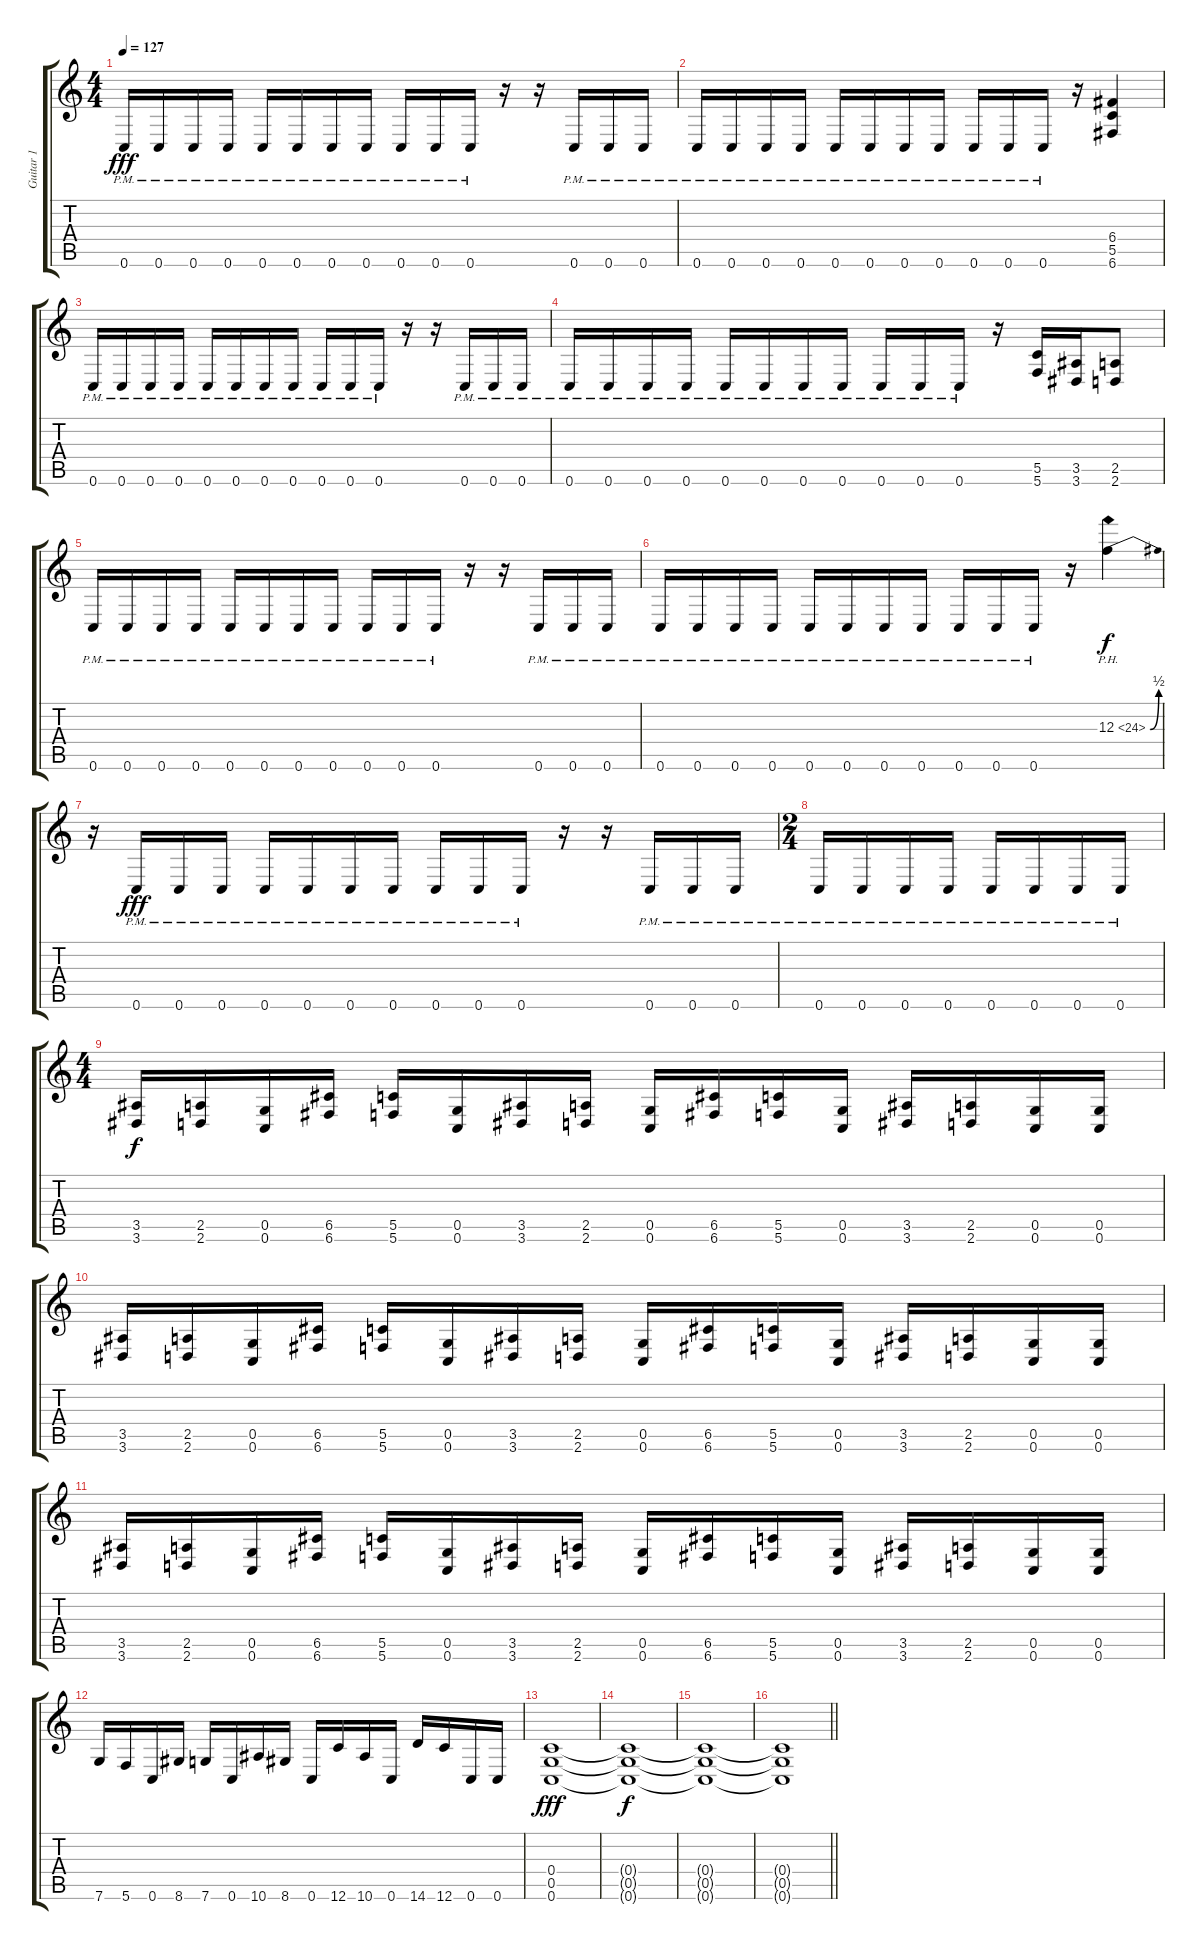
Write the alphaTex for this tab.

\track ("Guitar 1" "Guitar 1") {instrument overdrivenguitar}
\staff {score tabs}
\tuning (D4 A3 F3 C3 G2 C2) {hide}
\ts (4 4)
\tempo 127
\clef g2
\ks c
0.6{pm}.16{dy fff} 0.6{pm}.16 0.6{pm}.16 0.6{pm}.16 0.6{pm}.16 0.6{pm}.16 0.6{pm}.16 0.6{pm}.16 0.6{pm}.16 0.6{pm}.16 0.6{pm}.16 r.16 r.16 0.6{pm}.16 0.6{pm}.16 0.6{pm}.16 |
0.6{pm}.16 0.6{pm}.16 0.6{pm}.16 0.6{pm}.16 0.6{pm}.16 0.6{pm}.16 0.6{pm}.16 0.6{pm}.16 0.6{pm}.16 0.6{pm}.16 0.6{pm}.16 r.16 (6.4 5.5 6.6).4 |
0.6{pm}.16 0.6{pm}.16 0.6{pm}.16 0.6{pm}.16 0.6{pm}.16 0.6{pm}.16 0.6{pm}.16 0.6{pm}.16 0.6{pm}.16 0.6{pm}.16 0.6{pm}.16 r.16 r.16 0.6{pm}.16 0.6{pm}.16 0.6{pm}.16 |
0.6{pm}.16 0.6{pm}.16 0.6{pm}.16 0.6{pm}.16 0.6{pm}.16 0.6{pm}.16 0.6{pm}.16 0.6{pm}.16 0.6{pm}.16 0.6{pm}.16 0.6{pm}.16 r.16 (5.5 5.6).16 (3.5 3.6).16 (2.5 2.6).8 |
0.6{pm}.16 0.6{pm}.16 0.6{pm}.16 0.6{pm}.16 0.6{pm}.16 0.6{pm}.16 0.6{pm}.16 0.6{pm}.16 0.6{pm}.16 0.6{pm}.16 0.6{pm}.16 r.16 r.16 0.6{pm}.16 0.6{pm}.16 0.6{pm}.16 |
0.6{pm}.16 0.6{pm}.16 0.6{pm}.16 0.6{pm}.16 0.6{pm}.16 0.6{pm}.16 0.6{pm}.16 0.6{pm}.16 0.6{pm}.16 0.6{pm}.16 0.6{pm}.16 r.16 12.3{be (bend 0 0 60 2) ph 12}.4{dy f} |
r.16 0.6{pm}.16{dy fff} 0.6{pm}.16 0.6{pm}.16 0.6{pm}.16 0.6{pm}.16 0.6{pm}.16 0.6{pm}.16 0.6{pm}.16 0.6{pm}.16 0.6{pm}.16 r.16 r.16 0.6{pm}.16 0.6{pm}.16 0.6{pm}.16 |
\ts (2 4)
0.6{pm}.16 0.6{pm}.16 0.6{pm}.16 0.6{pm}.16 0.6{pm}.16 0.6{pm}.16 0.6{pm}.16 0.6{pm}.16 |
\ts (4 4)
(3.5 3.6).16{dy f} (2.5 2.6).16 (0.5 0.6).16 (6.5 6.6).16 (5.5 5.6).16 (0.5 0.6).16 (3.5 3.6).16 (2.5 2.6).16 (0.5 0.6).16 (6.5 6.6).16 (5.5 5.6).16 (0.5 0.6).16 (3.5 3.6).16 (2.5 2.6).16 (0.5 0.6).16 (0.5 0.6).16 |
(3.5 3.6).16 (2.5 2.6).16 (0.5 0.6).16 (6.5 6.6).16 (5.5 5.6).16 (0.5 0.6).16 (3.5 3.6).16 (2.5 2.6).16 (0.5 0.6).16 (6.5 6.6).16 (5.5 5.6).16 (0.5 0.6).16 (3.5 3.6).16 (2.5 2.6).16 (0.5 0.6).16 (0.5 0.6).16 |
(3.5 3.6).16 (2.5 2.6).16 (0.5 0.6).16 (6.5 6.6).16 (5.5 5.6).16 (0.5 0.6).16 (3.5 3.6).16 (2.5 2.6).16 (0.5 0.6).16 (6.5 6.6).16 (5.5 5.6).16 (0.5 0.6).16 (3.5 3.6).16 (2.5 2.6).16 (0.5 0.6).16 (0.5 0.6).16 |
7.6.16 5.6.16 0.6.16 8.6.16 7.6.16 0.6.16 10.6.16 8.6.16 0.6.16 12.6.16 10.6.16 0.6.16 14.6.16 12.6.16 0.6.16 0.6.16 |
(0.4 0.5 0.6).1{dy fff} |
(0.4{t} 0.5{t} 0.6{t}).1{dy f} |
(0.4{t} 0.5{t} 0.6{t}).1 |
\barLineRight lightlight
(0.4{t} 0.5{t} 0.6{t}).1
